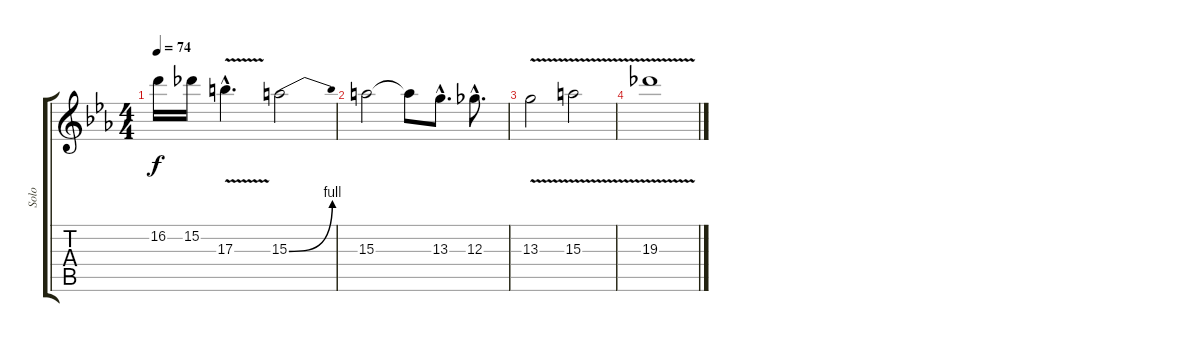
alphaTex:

\track ("Solo" "Solo") {instrument distortionguitar}
\staff {score tabs}
\tuning (Eb4 Bb3 Gb3 Db3 Ab2 Eb2) {hide}
\ts (4 4)
\tempo 74
\clef g2
\ks cminor
16.2.16{dy f} 15.2.16 17.3{v hac}.4{d} 15.3{be (bend 0 0 60 4)}.2 |
15.3.2 15.3{t}.8 13.3{hac}.8{d} 12.3{hac}.8{d} |
13.3{v}.2 15.3{v}.2 |
19.3{v}.1
